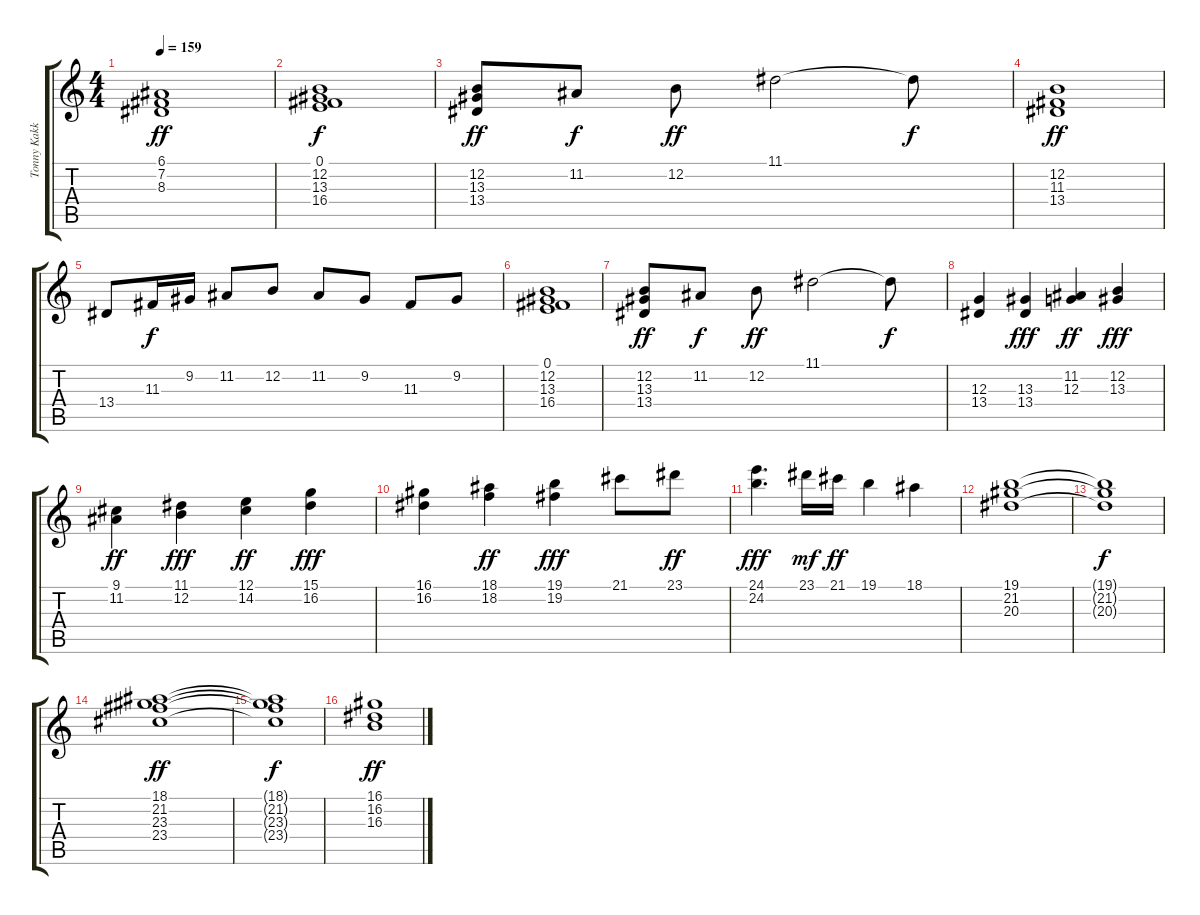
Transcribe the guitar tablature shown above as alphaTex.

\track ("Tonny Kakko" "Tonny Kakk") {instrument acousticgrandpiano}
\staff {score tabs}
\tuning (E4 B3 G3 D3 A2 E2) {hide}
\ts (4 4)
\tempo 159
\clef g2
\ks c
(6.1 7.2 8.3).1{dy ff} |
(0.1 12.2 13.3 16.4).1{dy f} |
(12.2 13.3 13.4).8{dy ff} 11.2.8{dy f} 12.2.8{dy ff} 11.1.2 11.1{t}.8{dy f} |
(12.2 11.3 13.4).1{dy ff} |
13.4.8 11.3.16{dy f} 9.2.16 11.2.8 12.2.8 11.2.8 9.2.8 11.3.8 9.2.8 |
(0.1 12.2 13.3 16.4).1 |
(12.2 13.3 13.4).8{dy ff} 11.2.8{dy f} 12.2.8{dy ff} 11.1.2 11.1{t}.8{dy f} |
(12.3 13.4).4 (13.3 13.4).4{dy fff} (11.2 12.3).4{dy ff} (12.2 13.3).4{dy fff} |
(9.1 11.2).4{dy ff} (11.1 12.2).4{dy fff} (12.1 14.2).4{dy ff} (15.1 16.2).4{dy fff} |
(16.1 16.2).4 (18.1 18.2).4{dy ff} (19.1 19.2).4{dy fff} 21.1.8 23.1.8{dy ff} |
(24.1 24.2).4{d dy fff} 23.1.16{dy mf} 21.1.16{dy ff} 19.1.4 18.1.4 |
(19.1 21.2 20.3).1{volume 16} |
(19.1{t} 21.2{t} 20.3{t}).1{dy f} |
(18.1 21.2 23.3 23.4).1{dy ff} |
(18.1{t} 21.2{t} 23.3{t} 23.4{t}).1{dy f} |
(16.1 16.2 16.3).1{dy ff}
